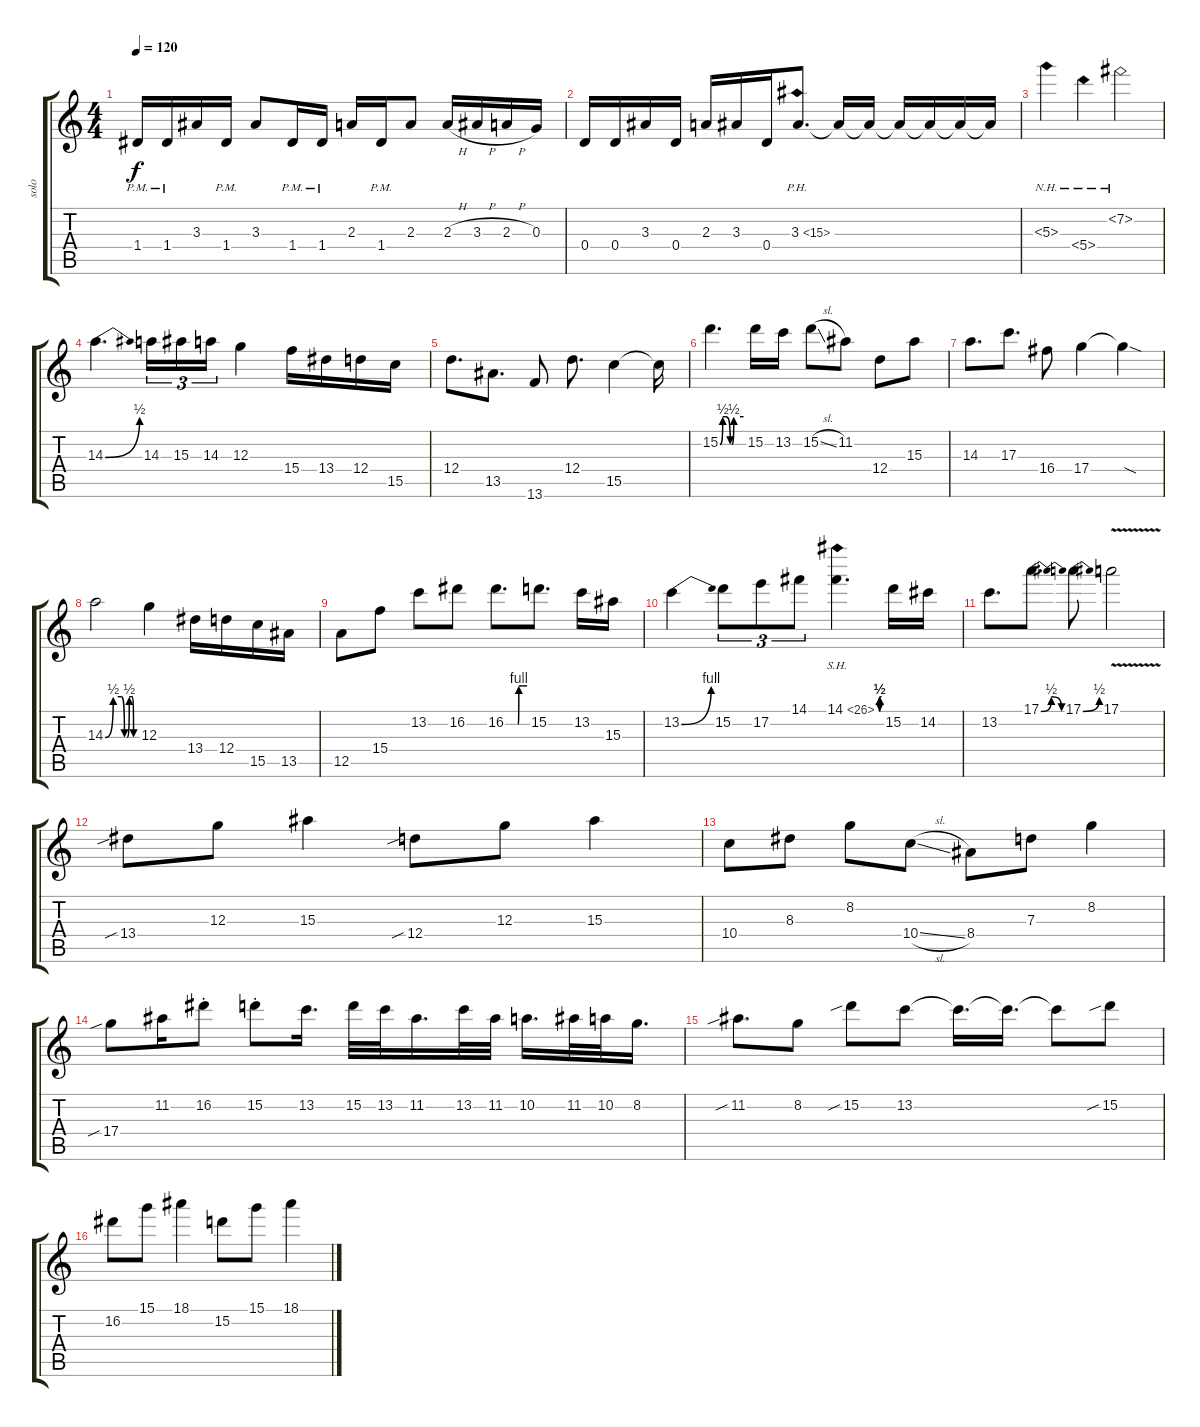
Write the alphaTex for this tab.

\track ("solo" "solo") {instrument distortionguitar}
\staff {score tabs}
\tuning (E4 B3 G3 D3 A2 E2) {hide}
\ts (4 4)
\tempo 120
\clef g2
\ks c
1.4{pm}.16{dy f} 1.4{pm}.16 3.3.16 1.4{pm}.16 3.3.8 1.4{pm}.16 1.4{pm}.16 2.3.16 1.4{pm}.16 2.3.8 2.3{h}.16 3.3{h}.16 2.3{h}.16 0.3.16 |
0.4.16 0.4.16 3.3.16 0.4.16 2.3.16 3.3.16 0.4.16 3.3{ph 12}.8{d} 3.3{t}.16 3.3{t}.16 3.3{t}.16 3.3{t}.16 3.3{t}.16 3.3{t}.16 |
5.3{nh}.4 5.4{nh}.4 7.2{nh}.2 |
14.3{be (bend 0 0 60 2)}.4{d} 14.3.16{tu (3 2)} 15.3.16{tu (3 2)} 14.3.16{tu (3 2)} 12.3.4 15.4.16 13.4.16 12.4.16 15.5.16 |
12.4.8{d} 13.5.8{d} 13.6.8 12.4.8{d} 15.5.4 15.5{t}.16 |
15.2{be (custom 0 0 7 2 15 2 26 0 30 0 35 2 60 2)}.4{d} 15.2.16 13.2.16 15.2{sl}.8 11.2.8 12.4.8 15.3.8 |
14.3.8{d} 17.3.8{d} 16.4.8 17.4.4 17.4{sod t}.4 |
14.3{be (custom 0 0 15 2 30 2 36 0 41 0 45 2 50 2 53 0 60 0)}.2 12.3.4 13.4.16 12.4.16 15.5.16 13.5.16 |
12.5.8 15.4.8 13.2.8 16.2.8 16.2{be (custom 0 0 35 0 37 4 48 4 60 4)}.8{d} 15.2.8{d} 13.2.16 15.3.16 |
13.2{be (bend 0 0 60 4)}.4 15.2.8{tu (3 2)} 17.2.8{tu (3 2)} 14.1.8{tu (3 2)} 14.1{be (custom 0 0 7 2 13 0 19 2 60 2) sh 12}.4{d} 15.2.16 14.2.16 |
13.2.8{d} 17.1{be (bendrelease 0 0 15 2 46 2 60 0)}.8{d} 17.1{be (bend 0 0 60 2)}.8 17.1{v}.2 |
13.4{sib}.8 12.3.8 15.3.4 12.4{sib}.8 12.3.8 15.3.4 |
10.4.8 8.3.8 8.2.8 10.4{sl}.8 8.4.8 7.3.8 8.2.4 |
17.4{sib}.8 11.2.16 16.2{st}.8 15.2{st}.8 13.2.16{d} 15.2.32 13.2.32 11.2.16{d} 13.2.32 11.2.32 10.2.16{d} 11.2.32 10.2.32 8.2.16{d} |
11.2{sib}.8{d} 8.2.8 15.2{sib}.8 13.2.8 13.2{t}.16{d} 13.2{t}.16{d} 13.2{t}.8 15.2{sib}.8 |
16.2.8 15.1.8 18.1.4 15.2.8 15.1.8 18.1.4
